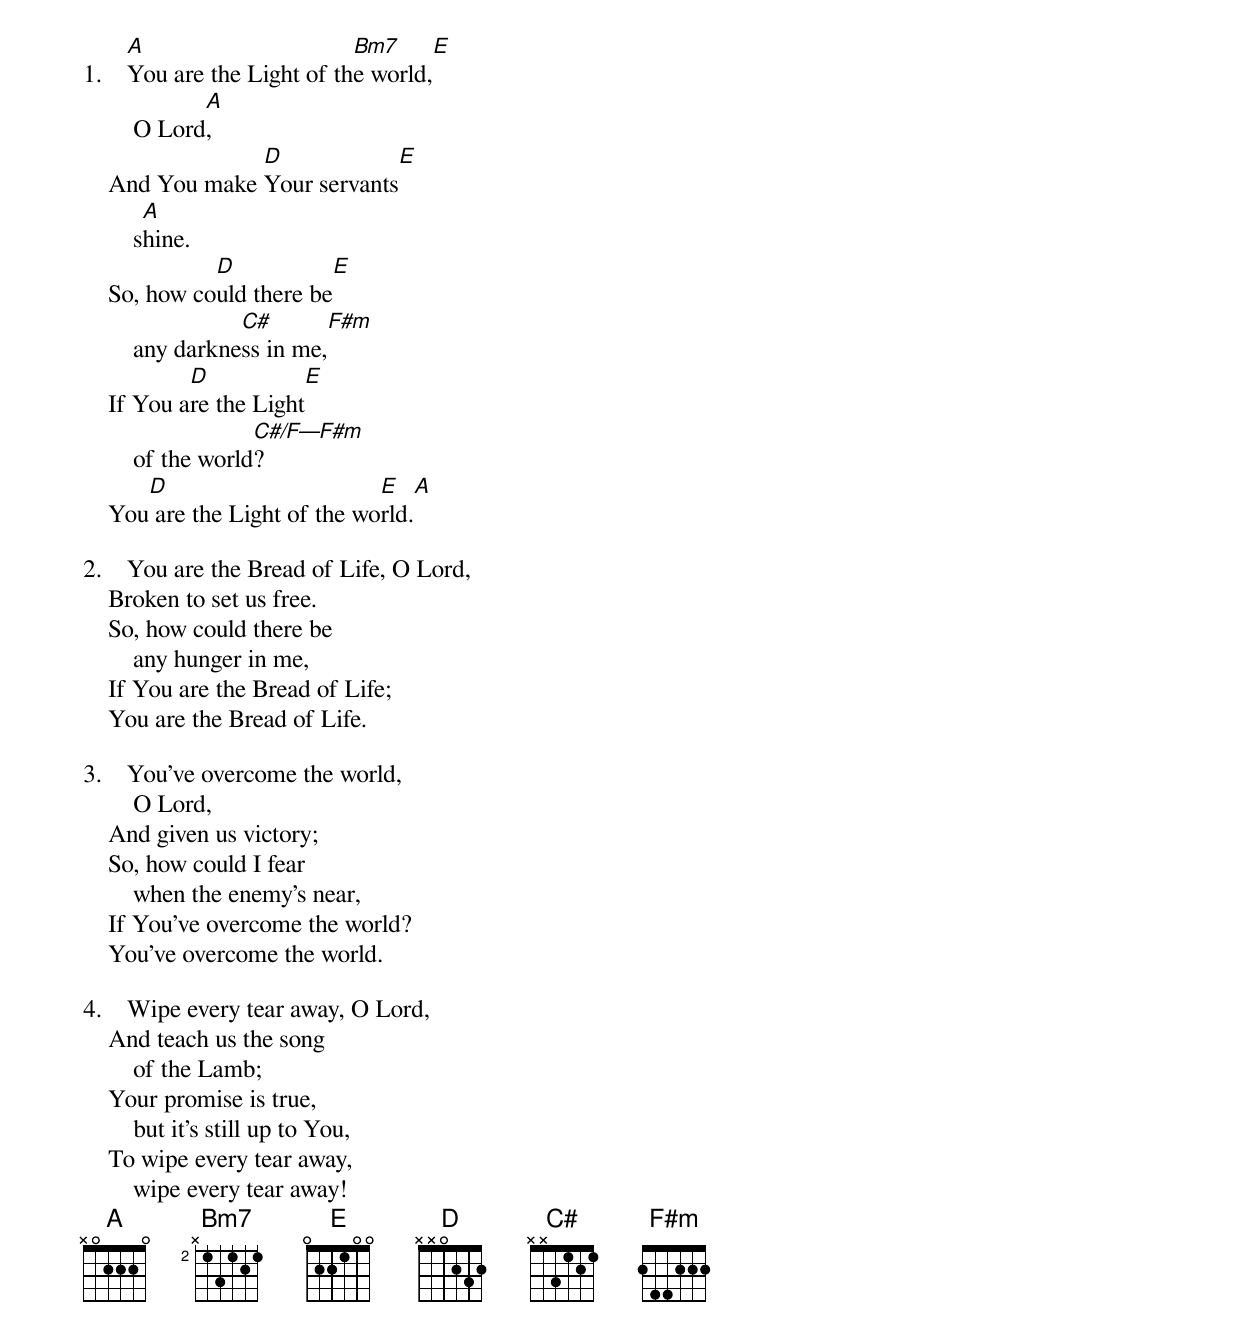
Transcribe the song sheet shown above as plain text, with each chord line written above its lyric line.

      A                      Bm7                  E
1.    You are the Light of the world,
              A
        O Lord,
                 D                              E
    And You make Your servants
         A
        shine.
              D                              E
    So, how could there be
                  C#                 F#m
        any darkness in me,
            D                       E
    If You are the Light
                    C#/F—F#m
        of the world?
       D                       E                     A
    You are the Light of the world.

2.    You are the Bread of Life, O Lord,
    Broken to set us free.
    So, how could there be
        any hunger in me,
    If You are the Bread of Life;
    You are the Bread of Life.

3.    You’ve overcome the world,
        O Lord,
    And given us victory;
    So, how could I fear
        when the enemy’s near,
    If You’ve overcome the world?
    You’ve overcome the world.

4.    Wipe every tear away, O Lord,
    And teach us the song
        of the Lamb;
    Your promise is true,
        but it’s still up to You,
    To wipe every tear away,
        wipe every tear away!
